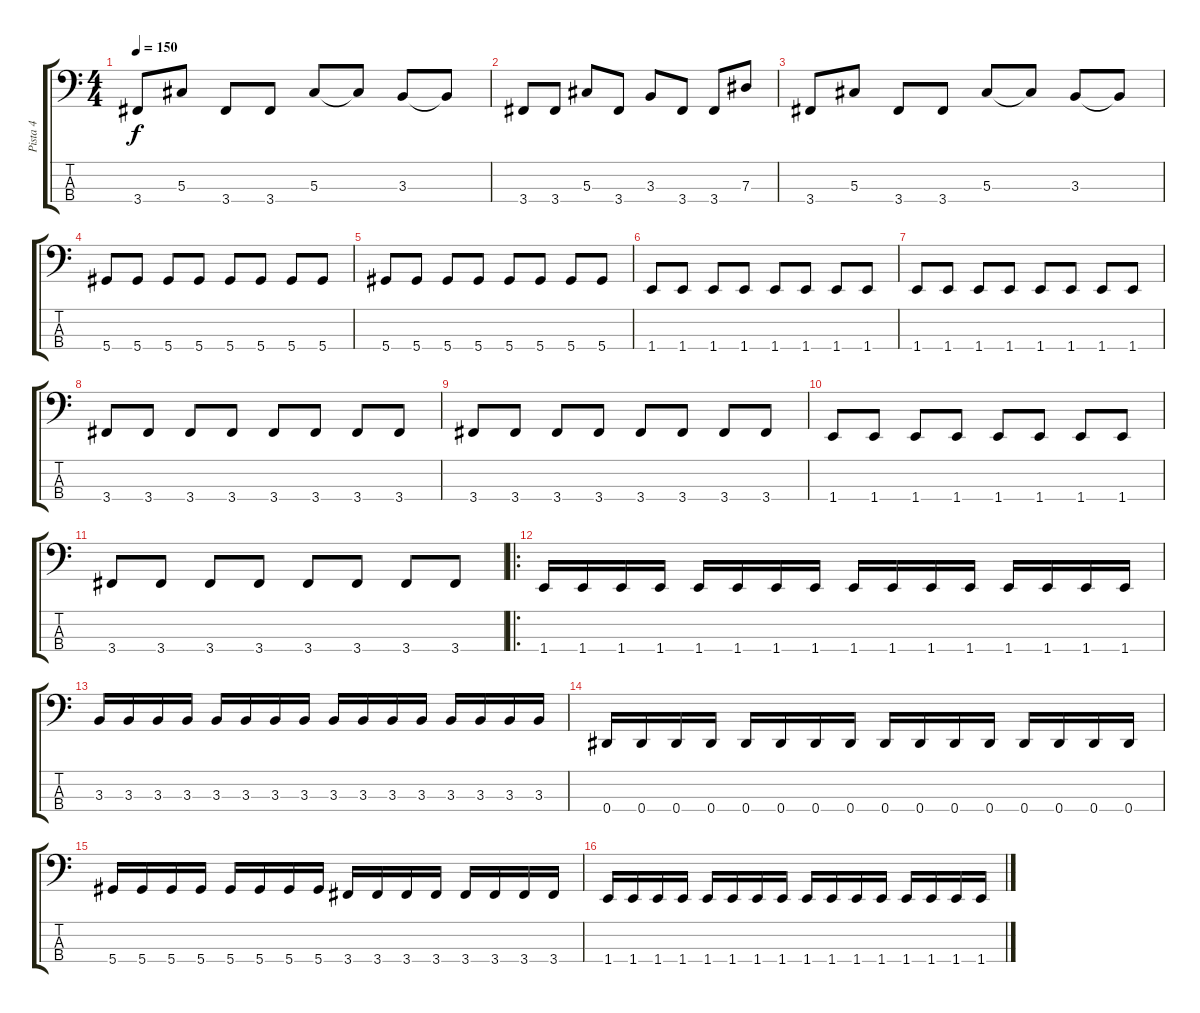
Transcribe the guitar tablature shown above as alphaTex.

\track ("Pista 4" "Pista 4") {instrument electricbassfinger}
\staff {score tabs}
\tuning (Gb2 Db2 Ab1 Eb1) {hide}
\ts (4 4)
\tempo 150
\clef f4
\ks c
3.4.8{dy f} 5.3.8 3.4.8 3.4.8 5.3.8 5.3{t}.8 3.3.8 3.3{t}.8 |
3.4.8 3.4.8 5.3.8 3.4.8 3.3.8 3.4.8 3.4.8 7.3.8 |
3.4.8 5.3.8 3.4.8 3.4.8 5.3.8 5.3{t}.8 3.3.8 3.3{t}.8 |
5.4.8 5.4.8 5.4.8 5.4.8 5.4.8 5.4.8 5.4.8 5.4.8 |
5.4.8 5.4.8 5.4.8 5.4.8 5.4.8 5.4.8 5.4.8 5.4.8 |
1.4.8 1.4.8 1.4.8 1.4.8 1.4.8 1.4.8 1.4.8 1.4.8 |
1.4.8 1.4.8 1.4.8 1.4.8 1.4.8 1.4.8 1.4.8 1.4.8 |
3.4.8 3.4.8 3.4.8 3.4.8 3.4.8 3.4.8 3.4.8 3.4.8 |
3.4.8 3.4.8 3.4.8 3.4.8 3.4.8 3.4.8 3.4.8 3.4.8 |
1.4.8 1.4.8 1.4.8 1.4.8 1.4.8 1.4.8 1.4.8 1.4.8 |
3.4.8 3.4.8 3.4.8 3.4.8 3.4.8 3.4.8 3.4.8 3.4.8 |
\ro
1.4.16 1.4.16 1.4.16 1.4.16 1.4.16 1.4.16 1.4.16 1.4.16 1.4.16 1.4.16 1.4.16 1.4.16 1.4.16 1.4.16 1.4.16 1.4.16 |
3.3.16 3.3.16 3.3.16 3.3.16 3.3.16 3.3.16 3.3.16 3.3.16 3.3.16 3.3.16 3.3.16 3.3.16 3.3.16 3.3.16 3.3.16 3.3.16 |
0.4.16 0.4.16 0.4.16 0.4.16 0.4.16 0.4.16 0.4.16 0.4.16 0.4.16 0.4.16 0.4.16 0.4.16 0.4.16 0.4.16 0.4.16 0.4.16 |
5.4.16 5.4.16 5.4.16 5.4.16 5.4.16 5.4.16 5.4.16 5.4.16 3.4.16 3.4.16 3.4.16 3.4.16 3.4.16 3.4.16 3.4.16 3.4.16 |
1.4.16 1.4.16 1.4.16 1.4.16 1.4.16 1.4.16 1.4.16 1.4.16 1.4.16 1.4.16 1.4.16 1.4.16 1.4.16 1.4.16 1.4.16 1.4.16
